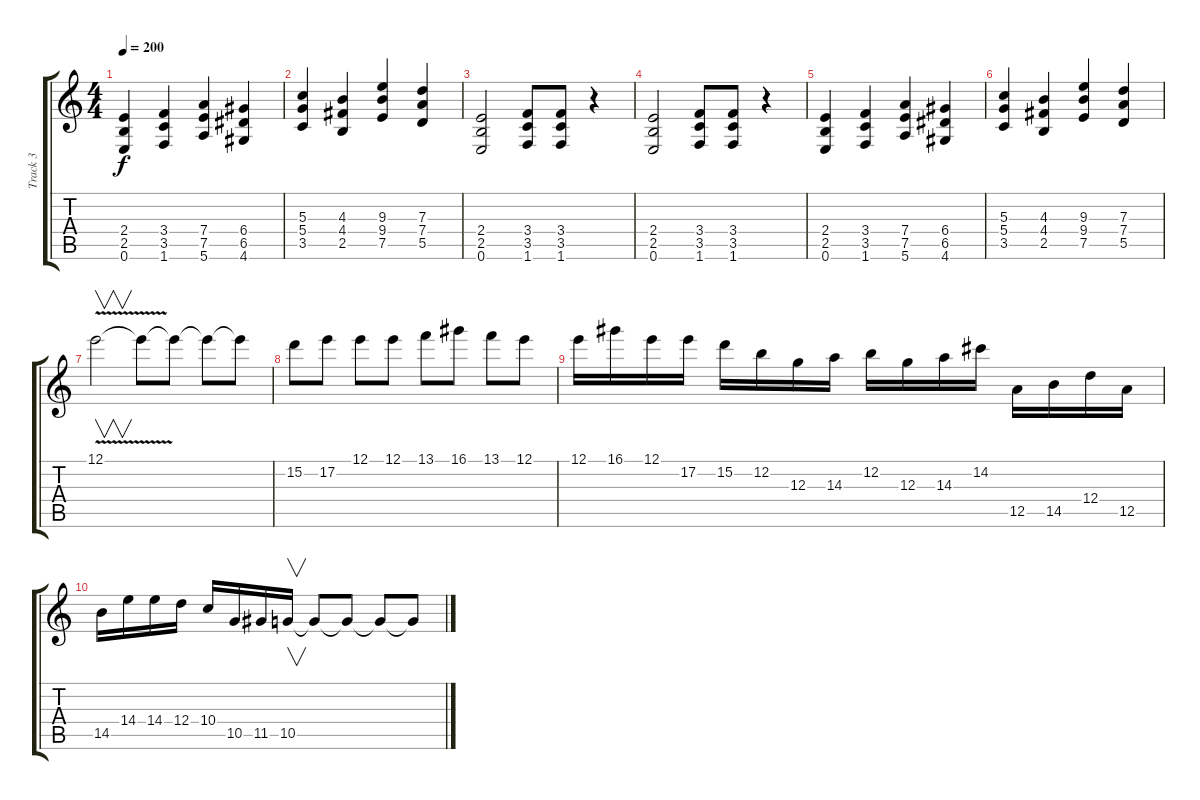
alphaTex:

\track ("Track 3" "Track 3") {instrument overdrivenguitar}
\staff {score tabs}
\tuning (E4 B3 G3 D3 A2 E2) {hide}
\ts (4 4)
\tempo 200
\clef g2
\ks c
(2.4 2.5 0.6).4{dy f} (3.4 3.5 1.6).4 (7.4 7.5 5.6).4 (6.4 6.5 4.6).4 |
(5.3 5.4 3.5).4 (4.3 4.4 2.5).4 (9.3 9.4 7.5).4 (7.3 7.4 5.5).4 |
(2.4 2.5 0.6).2 (3.4 3.5 1.6).8 (3.4 3.5 1.6).8 r.4 |
(2.4 2.5 0.6).2 (3.4 3.5 1.6).8 (3.4 3.5 1.6).8 r.4 |
(2.4 2.5 0.6).4 (3.4 3.5 1.6).4 (7.4 7.5 5.6).4 (6.4 6.5 4.6).4 |
(5.3 5.4 3.5).4 (4.3 4.4 2.5).4 (9.3 9.4 7.5).4 (7.3 7.4 5.5).4 |
12.1{v}.2{v} 12.1{t}.8 12.1{t}.8 12.1{t}.8 12.1{t}.8 |
15.2.8 17.2.8 12.1.8 12.1.8 13.1.8 16.1.8 13.1.8 12.1.8 |
12.1.16 16.1.16 12.1.16 17.2.16 15.2.16 12.2.16 12.3.16 14.3.16 12.2.16 12.3.16 14.3.16 14.2.16 12.5.16 14.5.16 12.4.16 12.5.16 |
14.5.16 14.4.16 14.4.16 12.4.16 10.4.16 10.5.16 11.5.16 10.5.16{v} 10.5{t}.8 10.5{t}.8 10.5{t}.8 10.5{t}.8
